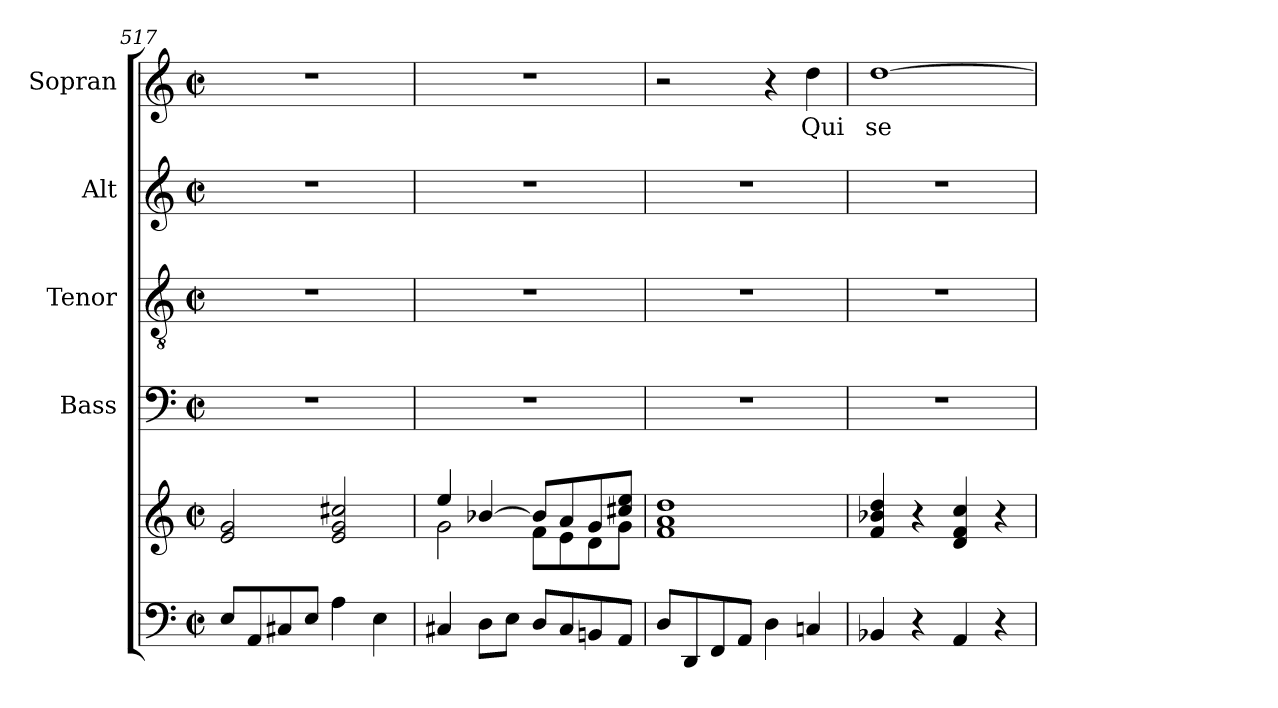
**kern	**kern	**kern	**kern	**kern	**kern	**text
*part5	*part5	*part4	*part3	*part2	*part1	*part1
*staff6	*staff5	*staff4	*staff3	*staff2	*staff1	*staff1
*	*	*I"Bass	*I"Tenor	*I"Alt	*I"Sopran	*
*	*	*I'B.	*I'T.	*I'A.	*I'S.	*
*clefF4	*clefG2	*clefF4	*clefGv2	*clefG2	*clefG2	*
*k[]	*k[]	*k[]	*k[]	*k[]	*k[]	*
*C:	*C:	*C:	*C:	*C:	*C:	*
*M2/2	*M2/2	*M2/2	*M2/2	*M2/2	*M2/2	*
*met(c|)	*met(c|)	*met(c|)	*met(c|)	*met(c|)	*met(c|)	*
=517	=517	=517	=517	=517	=517	=517
8E/L	2e/ 2g/	1r	1r	1r	1r	.
8AA/	.	.	.	.	.	.
8C#X/	.	.	.	.	.	.
8E/J	.	.	.	.	.	.
4A\	2e/ 2g/ 2cc#X/	.	.	.	.	.
4E\	.	.	.	.	.	.
=518	=518	=518	=518	=518	=518	=518
*	*^	*	*	*	*	*
4C#X/	4ee/	2g\	1r	1r	1r	1r	.
8D\L	[>4b-X/	.	.	.	.	.	.
8E\J	.	.	.	.	.	.	.
8D/L	8b-/L]	8f\L	.	.	.	.	.
8C#/	8a/	8e\	.	.	.	.	.
8BBn/	8g/	8d\	.	.	.	.	.
8AA/J	8cc#X/ 8ee/J	8g\J	.	.	.	.	.
*	*v	*v	*	*	*	*	*
=519	=519	=519	=519	=519	=519	=519
8D/L	1f 1a 1dd	1r	1r	1r	2r	.
8DD/	.	.	.	.	.	.
8FF/	.	.	.	.	.	.
8AA/J	.	.	.	.	.	.
4D\	.	.	.	.	4r	.
!	!	!	!	!	!	!LO:LY:b
4Cn/	.	.	.	.	4dd\	Qui
=520	=520	=520	=520	=520	=520	=520
!	!	!	!	!	!	!LO:LY:b
4BB-X/	4f/ 4b-X/ 4dd/	1r	1r	1r	[1dd	se-
4r	4r	.	.	.	.	.
4AA/	4d/ 4f/ 4cc/	.	.	.	.	.
4r	4r	.	.	.	.	.
=	=	=	=	=	=	=
*-	*-	*-	*-	*-	*-	*-
